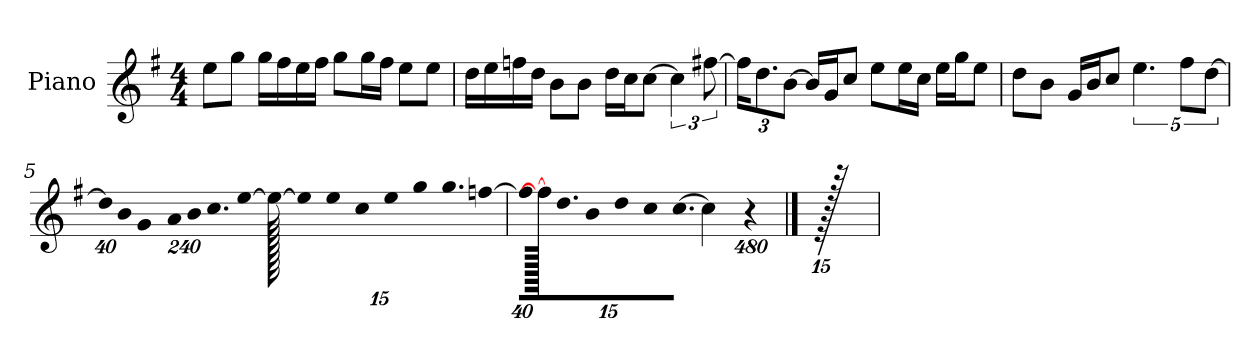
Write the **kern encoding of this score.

**kern
*part1
*staff1
*I"Piano
*I'P-no
*clefG2
*k[f#]
*M4/4
*MM90
=1
8ee\L
8gg\J
16gg\LL
16ff#\
16ee\
16ff#\JJ
8gg\L
16gg\L
16ff#\JJ
8ee\L
8ee\J
=2
16dd\LL
16ee\
16ffn\
16dd\JJ
8b\L
8b\J
16dd\LL
16cc\J
[8cc\J
6cc\]
[12ff#X\
=3
*Xbrackettup
24ff#\KL]
12.dd\
[12b\J
16b/LL]
16g/J
8cc/J
8ee\L
16ee\L
16cc\JJ
16ee\LL
16gg\J
8ee\J
!!LO:LB:g=z
=4
8dd\L
8b\J
16g/LL
16b/J
8cc/J
*brackettup
5.ee\
10ff#\L
[10dd\J
=5
*Xbrackettup
!LO:N:vis=32
640%23dd\KLL]
!LO:N:vis=16
1920%137b\
!LO:N:vis=32
640%23g\K
!LO:N:vis=16
1920%137a\
!LO:N:vis=16
1920%137b\
!LO:N:vis=16.
960%103cc\
[384%41ee\J
1920ee\_
!LO:N:vis=32
640%23ee\KLL]
!LO:N:vis=16
1920%137ee\
!LO:N:vis=32
640%23cc\K
!LO:N:vis=16
1920%137ee\
!LO:N:vis=16
1920%137gg\
!LO:N:vis=16.
960%103gg\
[160%17ffn\J
=6
!LO:N:vis=32
640%23ff\KLL]
960ff\_
!LO:N:vis=16.
960%103dd\J
!LO:N:vis=8
960%137b\
!LO:N:vis=16
1920%137dd\L
!LO:N:vis=32
640%23cc\K
!LO:N:vis=16.
[960%103cc\JJ
4cc\]
1920%479r
==7
1920r
=
*-
